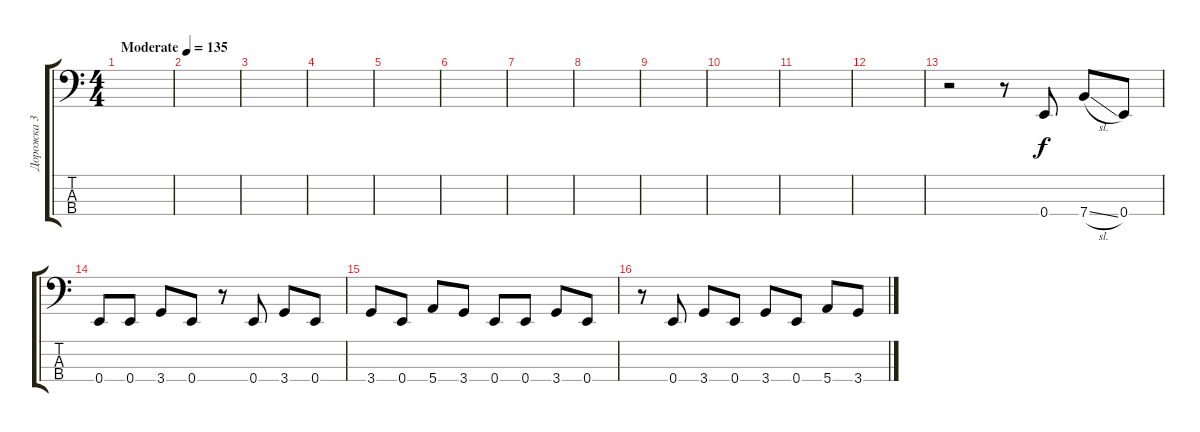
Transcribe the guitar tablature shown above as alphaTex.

\track ("Дорожка 3" "Дорожка 3") {instrument electricbassfinger}
\staff {score tabs}
\tuning (G2 D2 A1 E1) {hide}
\ts (4 4)
\tempo (135 "Moderate")
\clef f4
\ks c
|
|
|
|
|
|
|
|
|
|
|
|
r.2 r.8 0.4.8 7.4{sl}.8 0.4.8 |
0.4.8 0.4.8 3.4.8 0.4.8 r.8 0.4.8 3.4.8 0.4.8 |
3.4.8 0.4.8 5.4.8 3.4.8 0.4.8 0.4.8 3.4.8 0.4.8 |
r.8 0.4.8 3.4.8 0.4.8 3.4.8 0.4.8 5.4.8 3.4.8
